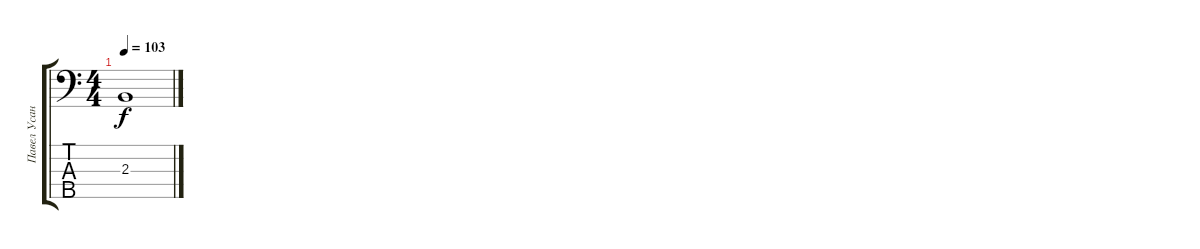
\track ("Павел Усанов (бас-гитара)" "Павел Усан") {instrument electricbassfinger}
\staff {score tabs}
\tuning (G2 D2 A1 E1 B0) {hide}
\ts (4 4)
\tempo 103
\clef f4
\ks c
2.3{t}.1{dy f}
